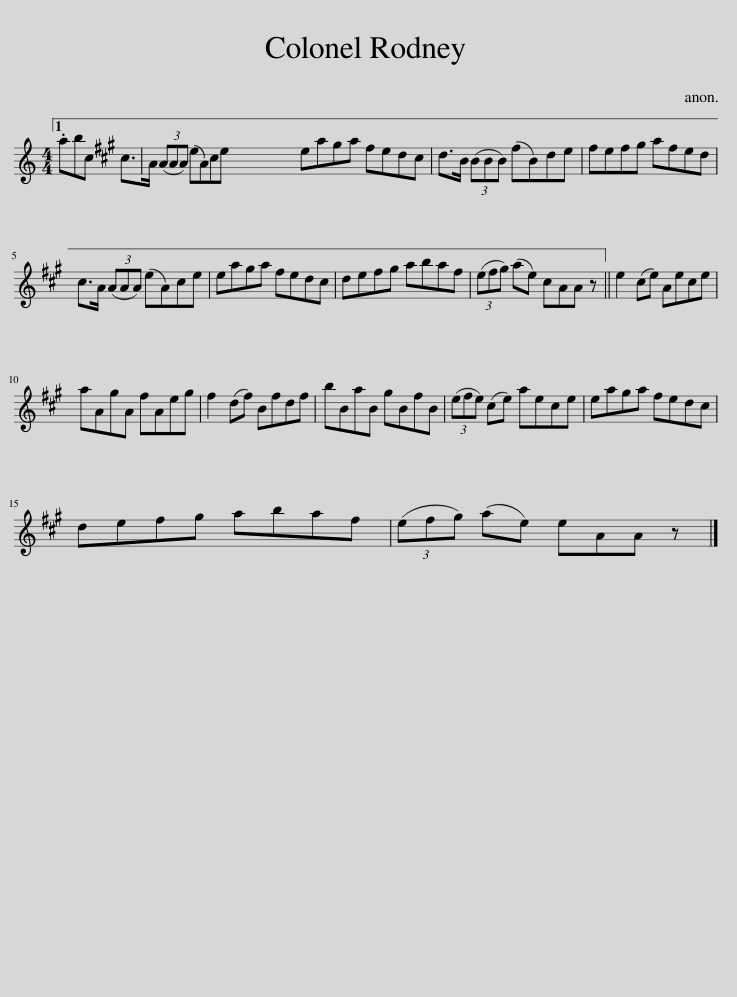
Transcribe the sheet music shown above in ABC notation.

X:1
L:1/8
M:4/4
I:linebreak $
K:C
V:1 treble
V:1
 .abc ^c>A (3(AAA) (eA)ce | ea^ga ^fed^c | d>B (3(BBB) (^fB)de | ^fef^g afed |$ ^c>A (3(AAA) (eA)ce | %5
 ea^ga ^fed^c | de^f^g abaf | (3(e^f^g) (ae) ^cAA z || e2 (^ce) Aece |$ aA^gA ^fAeg | %10
 ^f2 (df) Bfdf | bBaB ^gB^fB | (3(e^fe) (^ce) aece | ea^ga ^fed^c |$ de^f^g abaf | %15
 (3(e^f^g) (ae) eAA z |] %16
